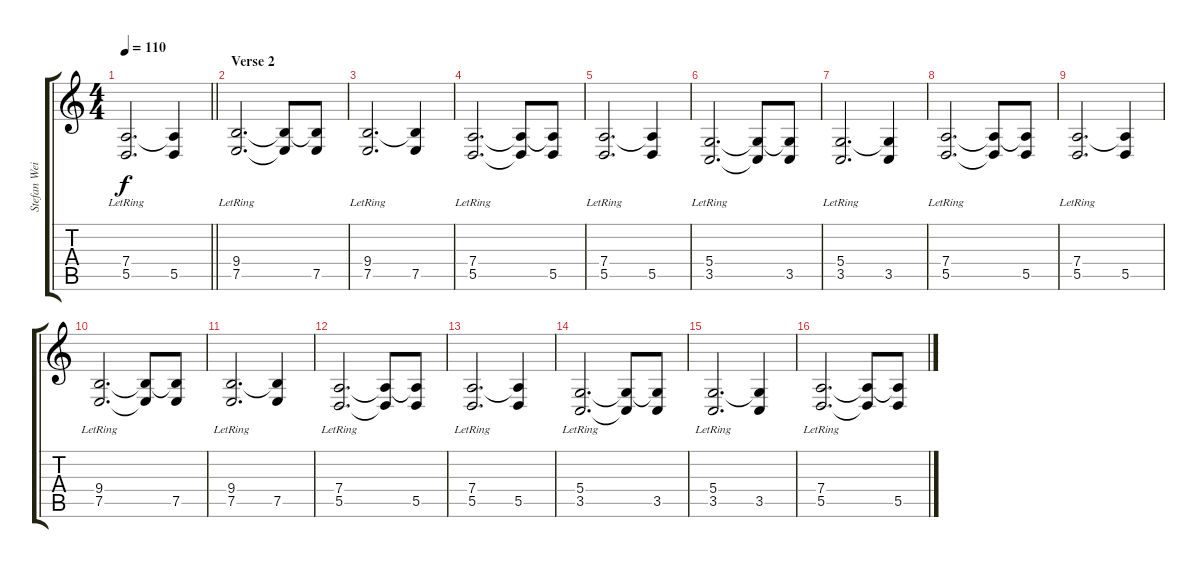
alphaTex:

\track ("Stefan Weiler - L Hand" "Stefan Wei") {instrument electricgrandpiano}
\staff {score tabs}
\tuning (E4 B3 G3 D3 A2 E2) {hide}
\ts (4 4)
\tempo 110
\clef g2
\barLineRight lightlight
\ks c
(7.4{lr} 5.5{lr}).2{d dy f} (7.4{t} 5.5).4 |
\section ("" "Verse 2")
(9.4{lr} 7.5{lr}).2{d} (9.4{t} 7.5{t}).8 (9.4{t} 7.5).8 |
(9.4{lr} 7.5{lr}).2{d} (9.4{t} 7.5).4 |
(7.4{lr} 5.5{lr}).2{d} (7.4{t} 5.5{t}).8 (7.4{t} 5.5).8 |
(7.4{lr} 5.5{lr}).2{d} (7.4{t} 5.5).4 |
(5.4{lr} 3.5{lr}).2{d} (5.4{t} 3.5{t}).8 (5.4{t} 3.5).8 |
(5.4{lr} 3.5{lr}).2{d} (5.4{t} 3.5).4 |
(7.4{lr} 5.5{lr}).2{d} (7.4{t} 5.5{t}).8 (7.4{t} 5.5).8 |
(7.4{lr} 5.5{lr}).2{d} (7.4{t} 5.5).4 |
(9.4{lr} 7.5{lr}).2{d} (9.4{t} 7.5{t}).8 (9.4{t} 7.5).8 |
(9.4{lr} 7.5{lr}).2{d} (9.4{t} 7.5).4 |
(7.4{lr} 5.5{lr}).2{d} (7.4{t} 5.5{t}).8 (7.4{t} 5.5).8 |
(7.4{lr} 5.5{lr}).2{d} (7.4{t} 5.5).4 |
(5.4{lr} 3.5{lr}).2{d} (5.4{t} 3.5{t}).8 (5.4{t} 3.5).8 |
(5.4{lr} 3.5{lr}).2{d} (5.4{t} 3.5).4 |
(7.4{lr} 5.5{lr}).2{d} (7.4{t} 5.5{t}).8 (7.4{t} 5.5).8
